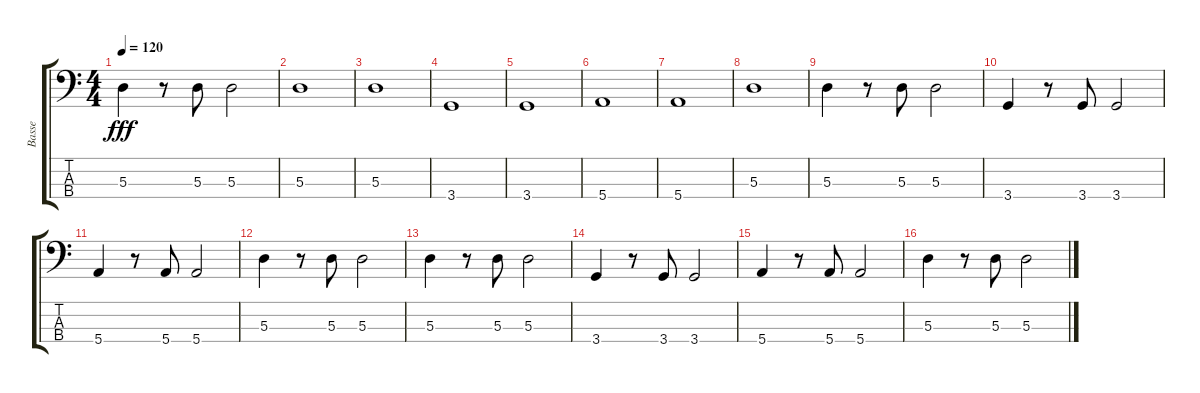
\track ("Basse" "Basse") {instrument acousticbass}
\staff {score tabs}
\tuning (G2 D2 A1 E1) {hide}
\ts (4 4)
\tempo 120
\clef f4
\ks c
5.3.4{dy fff} r.8 5.3.8 5.3.2 |
5.3.1 |
5.3.1 |
3.4.1 |
3.4.1 |
5.4.1 |
5.4.1 |
5.3.1 |
5.3.4 r.8 5.3.8 5.3.2 |
3.4.4 r.8 3.4.8 3.4.2 |
5.4.4 r.8 5.4.8 5.4.2 |
5.3.4 r.8 5.3.8 5.3.2 |
5.3.4 r.8 5.3.8 5.3.2 |
3.4.4 r.8 3.4.8 3.4.2 |
5.4.4 r.8 5.4.8 5.4.2 |
5.3.4 r.8 5.3.8 5.3.2
